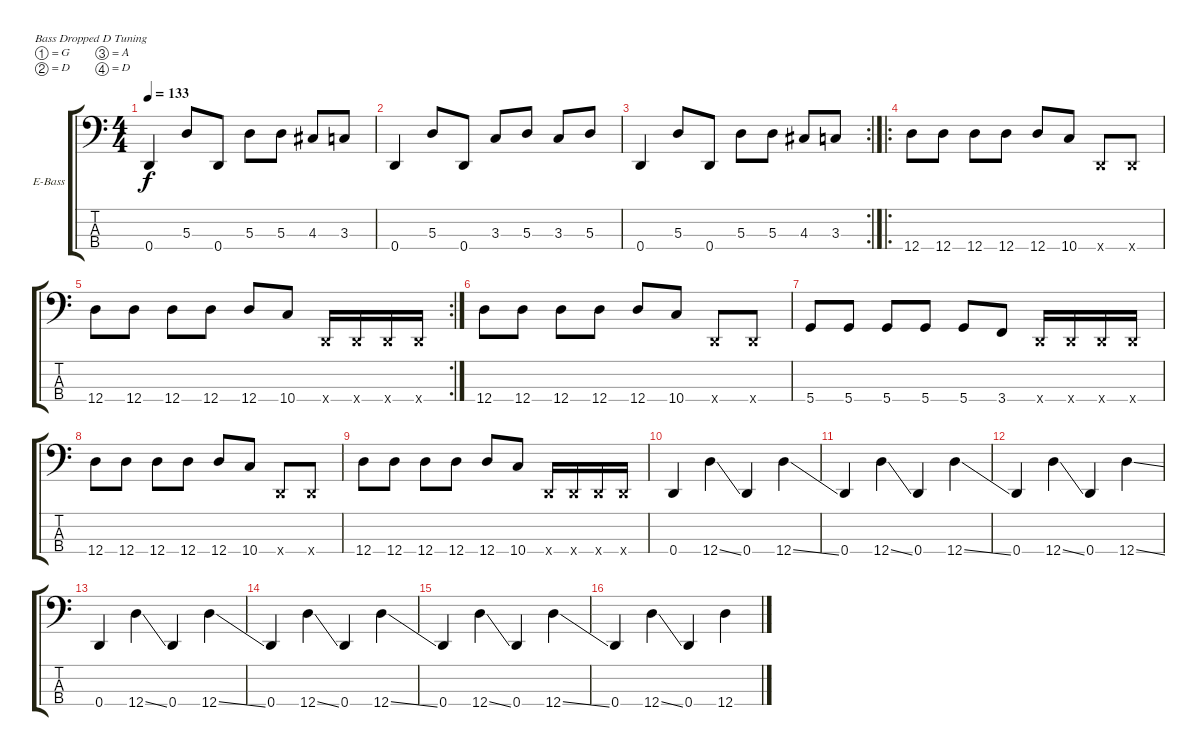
\bracketExtendMode groupsimilarinstruments
\firstSystemTrackNameOrientation horizontal
\otherSystemsTrackNameOrientation horizontal
\track ("Tim C" "E-Bass") {instrument electricbassfinger}
\staff {score tabs}
\tuning (G2 D2 A1 D1)
\ts (4 4)
\tempo 133
\clef f4
\ks c
0.4.4{dy f} 5.3.8 0.4.8 5.3.8 5.3.8 4.3.8 3.3.8 |
0.4.4 5.3.8 0.4.8 3.3.8 5.3.8 3.3.8 5.3.8 |
\rc 2
0.4.4 5.3.8 0.4.8 5.3.8 5.3.8 4.3.8 3.3.8 |
\ro
12.4.8 12.4.8 12.4.8 12.4.8 12.4.8 10.4.8 0.4{x}.8 0.4{x}.8 |
\rc 2
12.4.8 12.4.8 12.4.8 12.4.8 12.4.8 10.4.8 0.4{x}.16 0.4{x}.16 0.4{x}.16 0.4{x}.16 |
12.4.8 12.4.8 12.4.8 12.4.8 12.4.8 10.4.8 0.4{x}.8 0.4{x}.8 |
5.4.8 5.4.8 5.4.8 5.4.8 5.4.8 3.4.8 0.4{x}.16 0.4{x}.16 0.4{x}.16 0.4{x}.16 |
12.4.8 12.4.8 12.4.8 12.4.8 12.4.8 10.4.8 0.4{x}.8 0.4{x}.8 |
12.4.8 12.4.8 12.4.8 12.4.8 12.4.8 10.4.8 0.4{x}.16 0.4{x}.16 0.4{x}.16 0.4{x}.16 |
0.4.4 12.4{ss}.4 0.4.4 12.4{ss}.4 |
0.4.4 12.4{ss}.4 0.4.4 12.4{ss}.4 |
0.4.4 12.4{ss}.4 0.4.4 12.4{ss}.4 |
0.4.4 12.4{ss}.4 0.4.4 12.4{ss}.4 |
0.4.4 12.4{ss}.4 0.4.4 12.4{ss}.4 |
0.4.4 12.4{ss}.4 0.4.4 12.4{ss}.4 |
0.4.4 12.4{ss}.4 0.4.4 12.4{ss}.4
